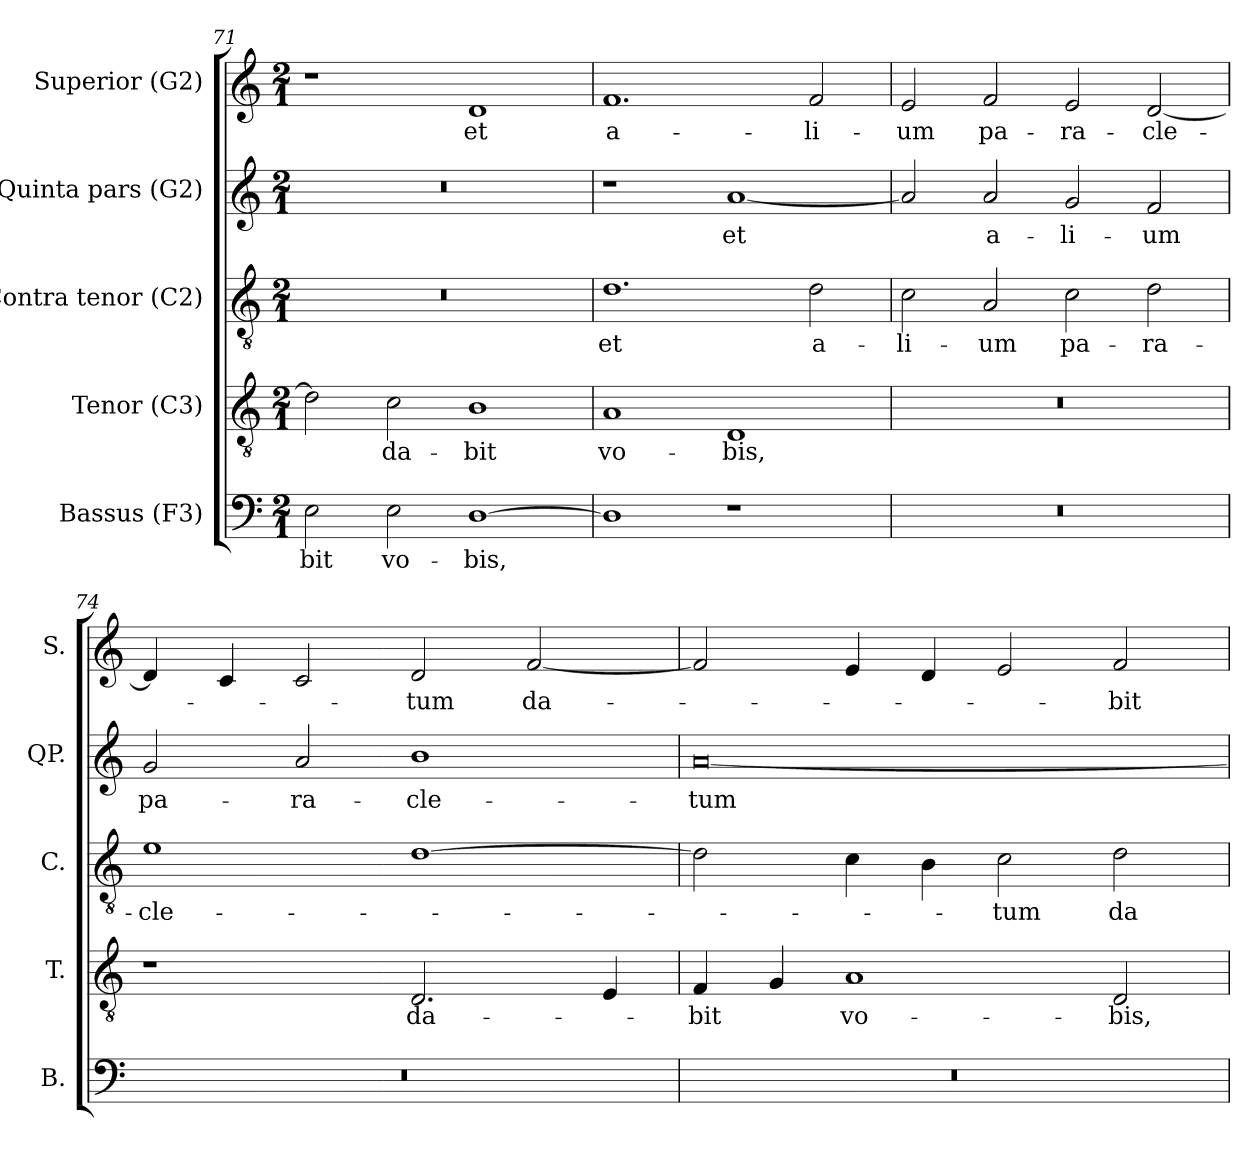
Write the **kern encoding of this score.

**kern	**text	**kern	**text	**kern	**text	**kern	**text	**kern	**text
*part5	*part5	*part4	*part4	*part3	*part3	*part2	*part2	*part1	*part1
*staff5	*staff5	*staff4	*staff4	*staff3	*staff3	*staff2	*staff2	*staff1	*staff1
*I"Bassus (F3)	*	*I"Tenor (C3)	*	*I"Contra tenor (C2)	*	*I"Quinta pars (G2)	*	*I"Superior (G2)	*
*I'B.	*	*I'T.	*	*I'C.	*	*I'QP.	*	*I'S.	*
*clefF4	*	*clefGv2	*	*clefGv2	*	*clefG2	*	*clefG2	*
*	*	*ITrd7c12	*	*ITrd7c12	*	*ITrd7c12	*	*	*
*k[]	*	*k[]	*	*k[]	*	*k[]	*	*k[]	*
*C:	*	*C:	*	*C:	*	*C:	*	*C:	*
*M2/1	*	*M2/1	*	*M2/1	*	*M2/1	*	*M2/1	*
=71	=71	=71	=71	=71	=71	=71	=71	=71	=71
!	!LO:LY:b:color=#000000	!	!	!LO:N:vis=1	!	!LO:N:vis=1	!	!	!
2Ei\	-bit	2Di\]	.	0r	.	0r	.	1r	.
!	!LO:LY:b:color=#000000	!	!	!	!	!	!	!	!
!	!	!	!LO:LY:b:color=#000000	!	!	!	!	!	!
2Ei\	vo-	2Ci\	da-	.	.	.	.	.	.
!	!LO:LY:b:color=#000000	!	!	!	!	!	!	!	!
!	!	!	!LO:LY:b:color=#000000	!	!	!	!	!	!
!	!	!	!	!	!	!	!	!	!LO:LY:b:color=#000000
[1Di	-bis,	1BBi	-bit	.	.	.	.	1di	et
=72	=72	=72	=72	=72	=72	=72	=72	=72	=72
!	!	!	!LO:LY:b:color=#000000	!	!	!	!	!	!
!	!	!	!	!	!LO:LY:b:color=#000000	!	!	!	!
!	!	!	!	!	!	!	!	!	!LO:LY:b:color=#000000
1Di]	.	1AAi	vo-	1.Di	et	1r	.	1.fi	a-
!	!	!	!LO:LY:b:color=#000000	!	!	!	!	!	!
!	!	!	!	!	!	!	!LO:LY:b:color=#000000	!	!
1r	.	1DDi	-bis,	.	.	[1Ai	et	.	.
!	!	!	!	!	!LO:LY:b:color=#000000	!	!	!	!
!	!	!	!	!	!	!	!	!	!LO:LY:b:color=#000000
.	.	.	.	2Di\	a-	.	.	2fi/	-li-
!!LO:PB:g=z
=73	=73	=73	=73	=73	=73	=73	=73	=73	=73
!LO:N:vis=1	!	!LO:N:vis=1	!	!	!	!	!	!	!
!	!	!	!	!	!LO:LY:b:color=#000000	!	!	!	!
!	!	!	!	!	!	!	!	!	!LO:LY:b:color=#000000
0r	.	0r	.	2Ci\	-li-	2Ai/]	.	2ei/	-um
!	!	!	!	!	!LO:LY:b:color=#000000	!	!	!	!
!	!	!	!	!	!	!	!LO:LY:b:color=#000000	!	!
!	!	!	!	!	!	!	!	!	!LO:LY:b:color=#000000
.	.	.	.	2AAi/	-um	2Ai/	a-	2fi/	pa-
!	!	!	!	!	!LO:LY:b:color=#000000	!	!	!	!
!	!	!	!	!	!	!	!LO:LY:b:color=#000000	!	!
!	!	!	!	!	!	!	!	!	!LO:LY:b:color=#000000
.	.	.	.	2Ci\	pa-	2Gi/	-li-	2ei/	-ra-
!	!	!	!	!	!LO:LY:b:color=#000000	!	!	!	!
!	!	!	!	!	!	!	!LO:LY:b:color=#000000	!	!
!	!	!	!	!	!	!	!	!	!LO:LY:b:color=#000000
.	.	.	.	2Di\	-ra-	2Fi/	-um	[2di/	-cle-
=74	=74	=74	=74	=74	=74	=74	=74	=74	=74
!LO:N:vis=1	!	!	!	!	!	!	!	!	!
!	!	!	!	!	!LO:LY:b:color=#000000	!	!	!	!
!	!	!	!	!	!	!	!LO:LY:b:color=#000000	!	!
0r	.	1r	.	1Ei	-cle-	2Gi/	pa-	4di/]	.
.	.	.	.	.	.	.	.	4ci/	.
!	!	!	!	!	!	!	!LO:LY:b:color=#000000	!	!
.	.	.	.	.	.	2Ai/	-ra-	2ci/	.
!	!	!	!LO:LY:b:color=#000000	!	!	!	!	!	!
!	!	!	!	!	!	!	!LO:LY:b:color=#000000	!	!
!	!	!	!	!	!	!	!	!	!LO:LY:b:color=#000000
.	.	2.DDi/	da-	[1Di	.	1Bi	-cle-	2di/	-tum
!	!	!	!	!	!	!	!	!	!LO:LY:b:color=#000000
.	.	.	.	.	.	.	.	[2fi/	da-
.	.	4EEi/	.	.	.	.	.	.	.
=75	=75	=75	=75	=75	=75	=75	=75	=75	=75
!LO:N:vis=1	!	!	!	!	!	!	!	!	!
!	!	!	!LO:LY:b:color=#000000	!	!	!	!	!	!
!	!	!	!	!	!	!	!LO:LY:b:color=#000000	!	!
0r	.	4FFi/	-bit	2Di\]	.	[0Ai	-tum	2fi/]	.
.	.	4GGi/	.	.	.	.	.	.	.
!	!	!	!LO:LY:b:color=#000000	!	!	!	!	!	!
.	.	1AAi	vo-	4Ci\	.	.	.	4ei/	.
.	.	.	.	4BBi\	.	.	.	4di/	.
!	!	!	!	!	!LO:LY:b:color=#000000	!	!	!	!
.	.	.	.	2Ci\	-tum	.	.	2ei/	.
!	!	!	!LO:LY:b:color=#000000	!	!	!	!	!	!
!	!	!	!	!	!LO:LY:b:color=#000000	!	!	!	!
!	!	!	!	!	!	!	!	!	!LO:LY:b:color=#000000
.	.	2DDi/	-bis,	2Di\	da-	.	.	2fi/	-bit
=	=	=	=	=	=	=	=	=	=
*-	*-	*-	*-	*-	*-	*-	*-	*-	*-
